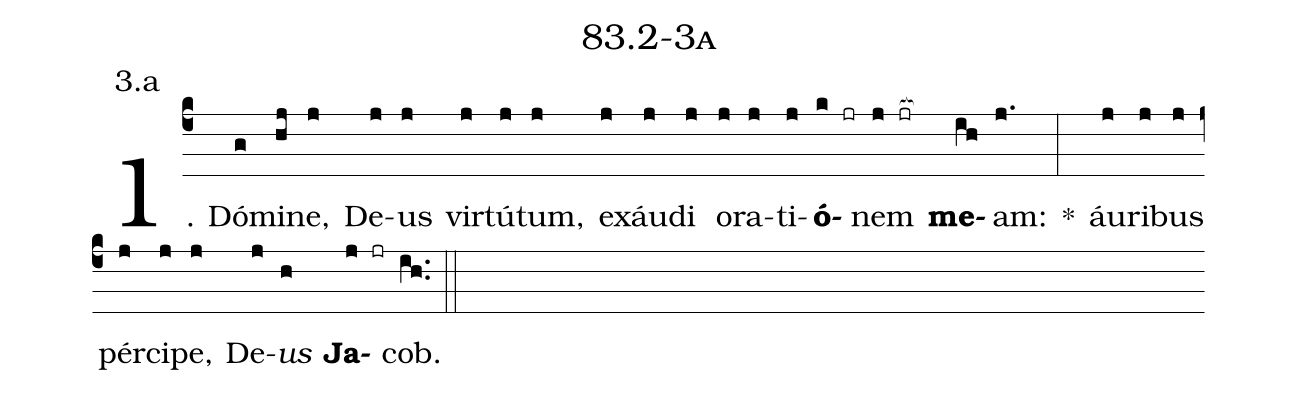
name: 83.2-3a;
annotation: 3.a;
%%
(c4)1. Dó(g)mi(hj)ne,(j) De(j)us(j) vir(j)tú(j)tum,(j) ex(j)áu(j)di(j) o(j)ra(j)ti(j)<b>ó</b>(k jr)nem(j jr[ocb:1{]) <b>me</b>(ih[ocb:0}])am:(j.) *(:) áu(j)ri(j)bus(j) pér(j)ci(j)pe,(j) De(j)<i>us</i>(h) <b>Ja</b>(j jr)cob.(ih..) (::)


%E(j) u(j) o(j) u(h) a(j) e.(ih..) (::)
